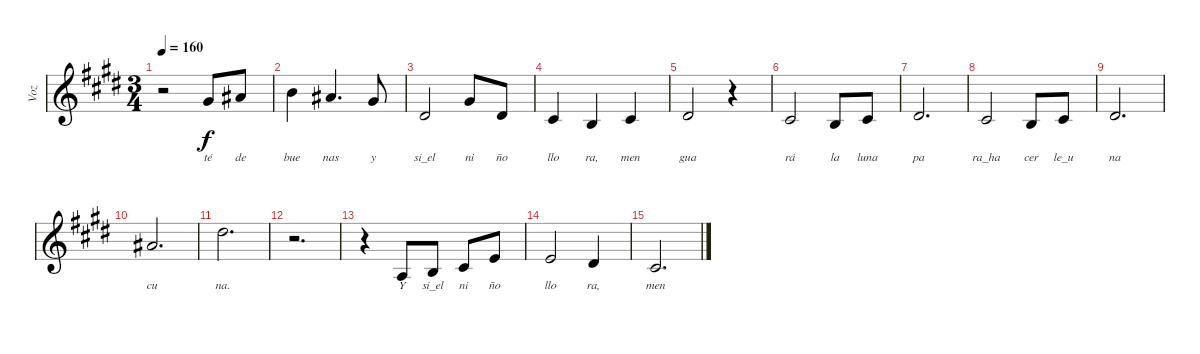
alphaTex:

\track ("Voz" "Voz") {instrument cello}
\staff {score}
\tuning (E4 B3 G3 D3 A2 E2) {hide}
\ts (3 4)
\tempo 160
\clef g2
\ks c#minor
r.2{dy f} 4.1.8{lyrics (0 "té") lyrics (1 "") lyrics (2 "") lyrics (3 "") lyrics (4 "")} 6.1.8{lyrics (0 "de") lyrics (1 "") lyrics (2 "") lyrics (3 "") lyrics (4 "")} |
7.1.4{lyrics (0 "bue") lyrics (1 "") lyrics (2 "") lyrics (3 "") lyrics (4 "")} 6.1.4{d lyrics (0 "nas") lyrics (1 "") lyrics (2 "") lyrics (3 "") lyrics (4 "")} 4.1.8{lyrics (0 "y") lyrics (1 "") lyrics (2 "") lyrics (3 "") lyrics (4 "")} |
4.2.2{lyrics (0 "si_el") lyrics (1 "") lyrics (2 "") lyrics (3 "") lyrics (4 "")} 4.1.8{lyrics (0 "ni") lyrics (1 "") lyrics (2 "") lyrics (3 "") lyrics (4 "")} 4.2.8{lyrics (0 "ño") lyrics (1 "") lyrics (2 "") lyrics (3 "") lyrics (4 "")} |
6.3.4{lyrics (0 "llo") lyrics (1 "") lyrics (2 "") lyrics (3 "") lyrics (4 "")} 4.3.4{lyrics (0 "ra,") lyrics (1 "") lyrics (2 "") lyrics (3 "") lyrics (4 "")} 6.3.4{lyrics (0 "men") lyrics (1 "") lyrics (2 "") lyrics (3 "") lyrics (4 "")} |
4.2.2{lyrics (0 "gua") lyrics (1 "") lyrics (2 "") lyrics (3 "") lyrics (4 "")} r.4 |
6.3.2{lyrics (0 "rá") lyrics (1 "") lyrics (2 "") lyrics (3 "") lyrics (4 "")} 4.3.8{lyrics (0 "la") lyrics (1 "") lyrics (2 "") lyrics (3 "") lyrics (4 "")} 6.3.8{lyrics (0 "luna") lyrics (1 "") lyrics (2 "") lyrics (3 "") lyrics (4 "")} |
4.2.2{d lyrics (0 "pa") lyrics (1 "") lyrics (2 "") lyrics (3 "") lyrics (4 "")} |
6.3.2{lyrics (0 "ra_ha") lyrics (1 "") lyrics (2 "") lyrics (3 "") lyrics (4 "")} 4.3.8{lyrics (0 "cer") lyrics (1 "") lyrics (2 "") lyrics (3 "") lyrics (4 "")} 6.3.8{lyrics (0 "le_u") lyrics (1 "") lyrics (2 "") lyrics (3 "") lyrics (4 "")} |
4.2.2{d lyrics (0 "na") lyrics (1 "") lyrics (2 "") lyrics (3 "") lyrics (4 "")} |
6.1.2{d lyrics (0 "cu") lyrics (1 "") lyrics (2 "") lyrics (3 "") lyrics (4 "")} |
11.1.2{d lyrics (0 "na.") lyrics (1 "") lyrics (2 "") lyrics (3 "") lyrics (4 "")} |
r.2{d} |
r.4 2.3.8{lyrics (0 "Y") lyrics (1 "") lyrics (2 "") lyrics (3 "") lyrics (4 "")} 4.3.8{lyrics (0 "si_el") lyrics (1 "") lyrics (2 "") lyrics (3 "") lyrics (4 "")} 2.2.8{lyrics (0 "ni") lyrics (1 "") lyrics (2 "") lyrics (3 "") lyrics (4 "")} 5.2.8{lyrics (0 "ño") lyrics (1 "") lyrics (2 "") lyrics (3 "") lyrics (4 "")} |
5.2.2{lyrics (0 "llo") lyrics (1 "") lyrics (2 "") lyrics (3 "") lyrics (4 "")} 4.2.4{lyrics (0 "ra,") lyrics (1 "") lyrics (2 "") lyrics (3 "") lyrics (4 "")} |
2.2.2{d lyrics (0 "men") lyrics (1 "") lyrics (2 "") lyrics (3 "") lyrics (4 "")}
